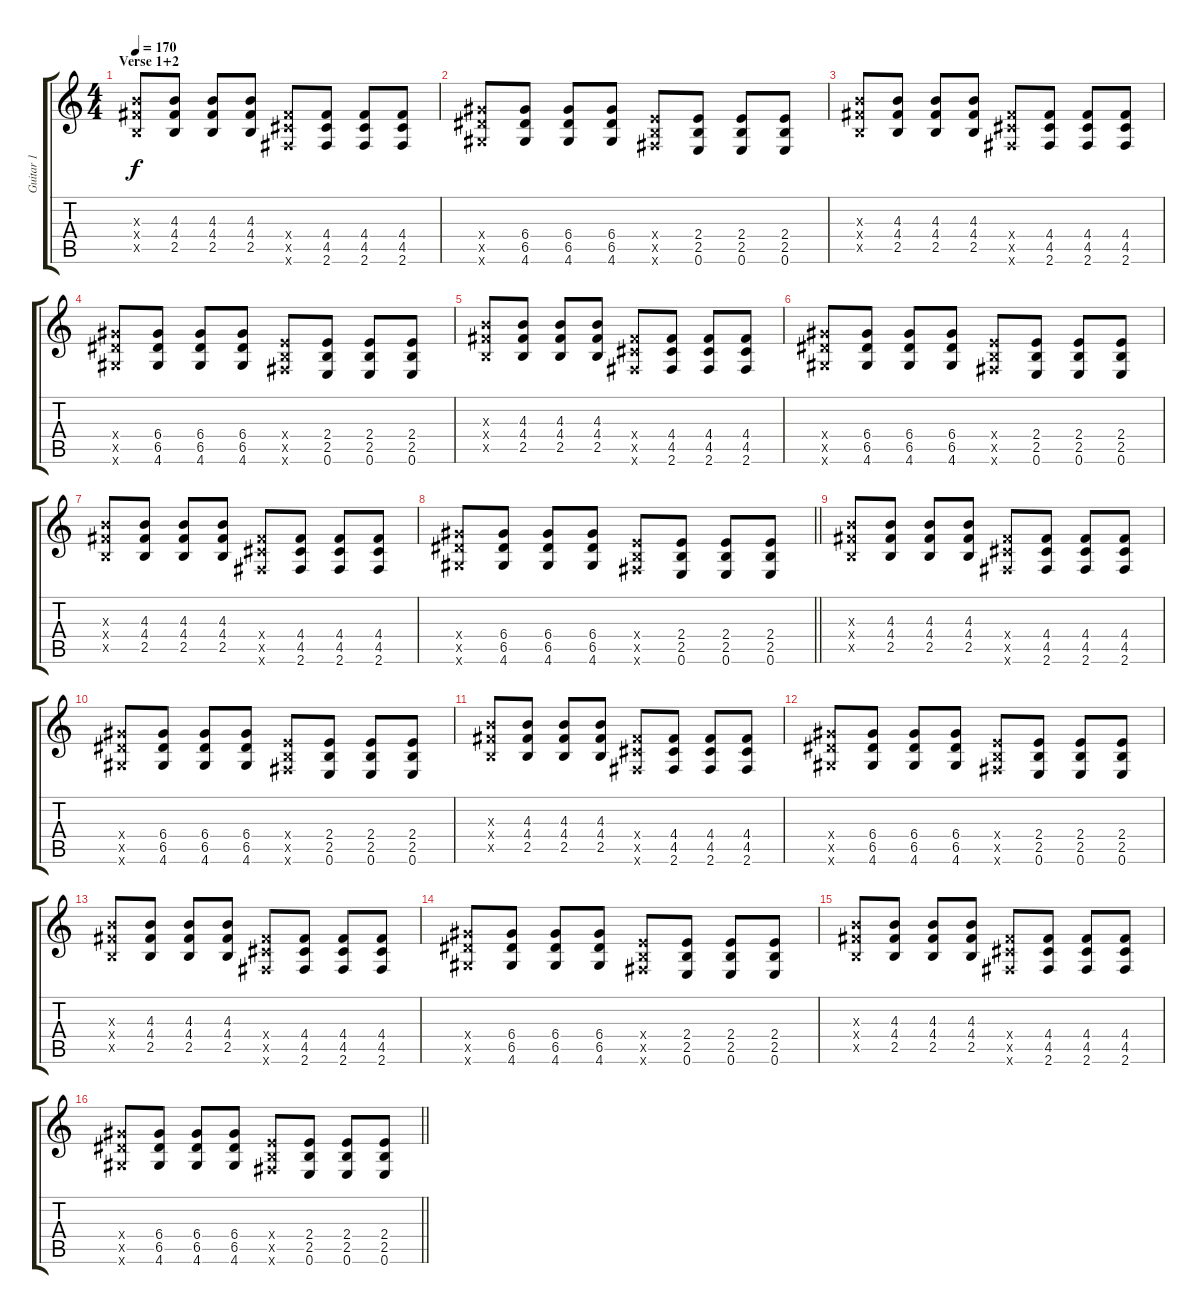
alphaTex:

\track ("Guitar 1" "Guitar 1") {instrument overdrivenguitar}
\staff {score tabs}
\tuning (E4 B3 G3 D3 A2 E2) {hide}
\ts (4 4)
\section ("" "Verse 1+2")
\tempo 170
\clef g2
\ks c
(4.3{x} 4.4{x} 2.5{x}).8{dy f} (4.3 4.4 2.5).8 (4.3 4.4 2.5).8 (4.3 4.4 2.5).8 (4.4{x} 4.5{x} 2.6{x}).8 (4.4 4.5 2.6).8 (4.4 4.5 2.6).8 (4.4 4.5 2.6).8 |
(6.4{x} 6.5{x} 4.6{x}).8 (6.4 6.5 4.6).8 (6.4 6.5 4.6).8 (6.4 6.5 4.6).8 (2.4{x} 2.5{x} 2.6{x}).8 (2.4 2.5 0.6).8 (2.4 2.5 0.6).8 (2.4 2.5 0.6).8 |
(4.3{x} 4.4{x} 2.5{x}).8 (4.3 4.4 2.5).8 (4.3 4.4 2.5).8 (4.3 4.4 2.5).8 (4.4{x} 4.5{x} 2.6{x}).8 (4.4 4.5 2.6).8 (4.4 4.5 2.6).8 (4.4 4.5 2.6).8 |
(6.4{x} 6.5{x} 4.6{x}).8 (6.4 6.5 4.6).8 (6.4 6.5 4.6).8 (6.4 6.5 4.6).8 (2.4{x} 2.5{x} 2.6{x}).8 (2.4 2.5 0.6).8 (2.4 2.5 0.6).8 (2.4 2.5 0.6).8 |
(4.3{x} 4.4{x} 2.5{x}).8 (4.3 4.4 2.5).8 (4.3 4.4 2.5).8 (4.3 4.4 2.5).8 (4.4{x} 4.5{x} 2.6{x}).8 (4.4 4.5 2.6).8 (4.4 4.5 2.6).8 (4.4 4.5 2.6).8 |
(6.4{x} 6.5{x} 4.6{x}).8 (6.4 6.5 4.6).8 (6.4 6.5 4.6).8 (6.4 6.5 4.6).8 (2.4{x} 2.5{x} 2.6{x}).8 (2.4 2.5 0.6).8 (2.4 2.5 0.6).8 (2.4 2.5 0.6).8 |
(4.3{x} 4.4{x} 2.5{x}).8 (4.3 4.4 2.5).8 (4.3 4.4 2.5).8 (4.3 4.4 2.5).8 (4.4{x} 4.5{x} 2.6{x}).8 (4.4 4.5 2.6).8 (4.4 4.5 2.6).8 (4.4 4.5 2.6).8 |
\barLineRight lightlight
(6.4{x} 6.5{x} 4.6{x}).8 (6.4 6.5 4.6).8 (6.4 6.5 4.6).8 (6.4 6.5 4.6).8 (2.4{x} 2.5{x} 2.6{x}).8 (2.4 2.5 0.6).8 (2.4 2.5 0.6).8 (2.4 2.5 0.6).8 |
(4.3{x} 4.4{x} 2.5{x}).8 (4.3 4.4 2.5).8 (4.3 4.4 2.5).8 (4.3 4.4 2.5).8 (4.4{x} 4.5{x} 2.6{x}).8 (4.4 4.5 2.6).8 (4.4 4.5 2.6).8 (4.4 4.5 2.6).8 |
(6.4{x} 6.5{x} 4.6{x}).8 (6.4 6.5 4.6).8 (6.4 6.5 4.6).8 (6.4 6.5 4.6).8 (2.4{x} 2.5{x} 2.6{x}).8 (2.4 2.5 0.6).8 (2.4 2.5 0.6).8 (2.4 2.5 0.6).8 |
(4.3{x} 4.4{x} 2.5{x}).8 (4.3 4.4 2.5).8 (4.3 4.4 2.5).8 (4.3 4.4 2.5).8 (4.4{x} 4.5{x} 2.6{x}).8 (4.4 4.5 2.6).8 (4.4 4.5 2.6).8 (4.4 4.5 2.6).8 |
(6.4{x} 6.5{x} 4.6{x}).8 (6.4 6.5 4.6).8 (6.4 6.5 4.6).8 (6.4 6.5 4.6).8 (2.4{x} 2.5{x} 2.6{x}).8 (2.4 2.5 0.6).8 (2.4 2.5 0.6).8 (2.4 2.5 0.6).8 |
(4.3{x} 4.4{x} 2.5{x}).8 (4.3 4.4 2.5).8 (4.3 4.4 2.5).8 (4.3 4.4 2.5).8 (4.4{x} 4.5{x} 2.6{x}).8 (4.4 4.5 2.6).8 (4.4 4.5 2.6).8 (4.4 4.5 2.6).8 |
(6.4{x} 6.5{x} 4.6{x}).8 (6.4 6.5 4.6).8 (6.4 6.5 4.6).8 (6.4 6.5 4.6).8 (2.4{x} 2.5{x} 2.6{x}).8 (2.4 2.5 0.6).8 (2.4 2.5 0.6).8 (2.4 2.5 0.6).8 |
(4.3{x} 4.4{x} 2.5{x}).8 (4.3 4.4 2.5).8 (4.3 4.4 2.5).8 (4.3 4.4 2.5).8 (4.4{x} 4.5{x} 2.6{x}).8 (4.4 4.5 2.6).8 (4.4 4.5 2.6).8 (4.4 4.5 2.6).8 |
\barLineRight lightlight
(6.4{x} 6.5{x} 4.6{x}).8 (6.4 6.5 4.6).8 (6.4 6.5 4.6).8 (6.4 6.5 4.6).8 (2.4{x} 2.5{x} 2.6{x}).8 (2.4 2.5 0.6).8 (2.4 2.5 0.6).8 (2.4 2.5 0.6).8
